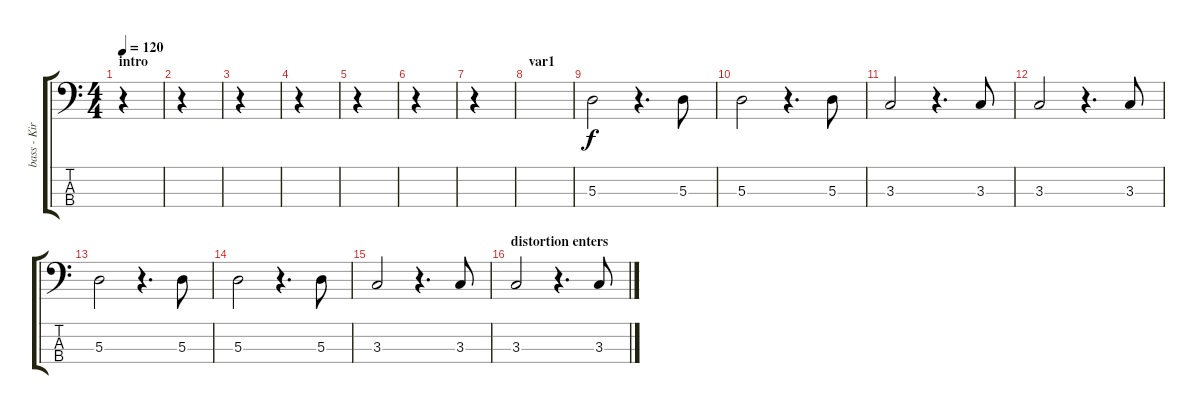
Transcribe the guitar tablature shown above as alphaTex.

\track ("bass - Kiril" "bass - Kir") {instrument electricbasspick}
\staff {score tabs}
\tuning (G2 D2 A1 E1) {hide}
\ts (4 4)
\section ("" "intro")
\tempo 120
\clef f4
\ks c
r.4{dy f instrument electricbasspick} |
r.4 |
r.4 |
r.4 |
r.4 |
r.4 |
r.4 |
\section ("" "var1")
|
5.3.2 r.4{d} 5.3.8 |
5.3.2 r.4{d} 5.3.8 |
3.3.2 r.4{d} 3.3.8 |
3.3.2 r.4{d} 3.3.8 |
5.3.2 r.4{d} 5.3.8 |
5.3.2 r.4{d} 5.3.8 |
3.3.2 r.4{d} 3.3.8 |
\section ("" "distortion enters")
3.3.2 r.4{d} 3.3.8
